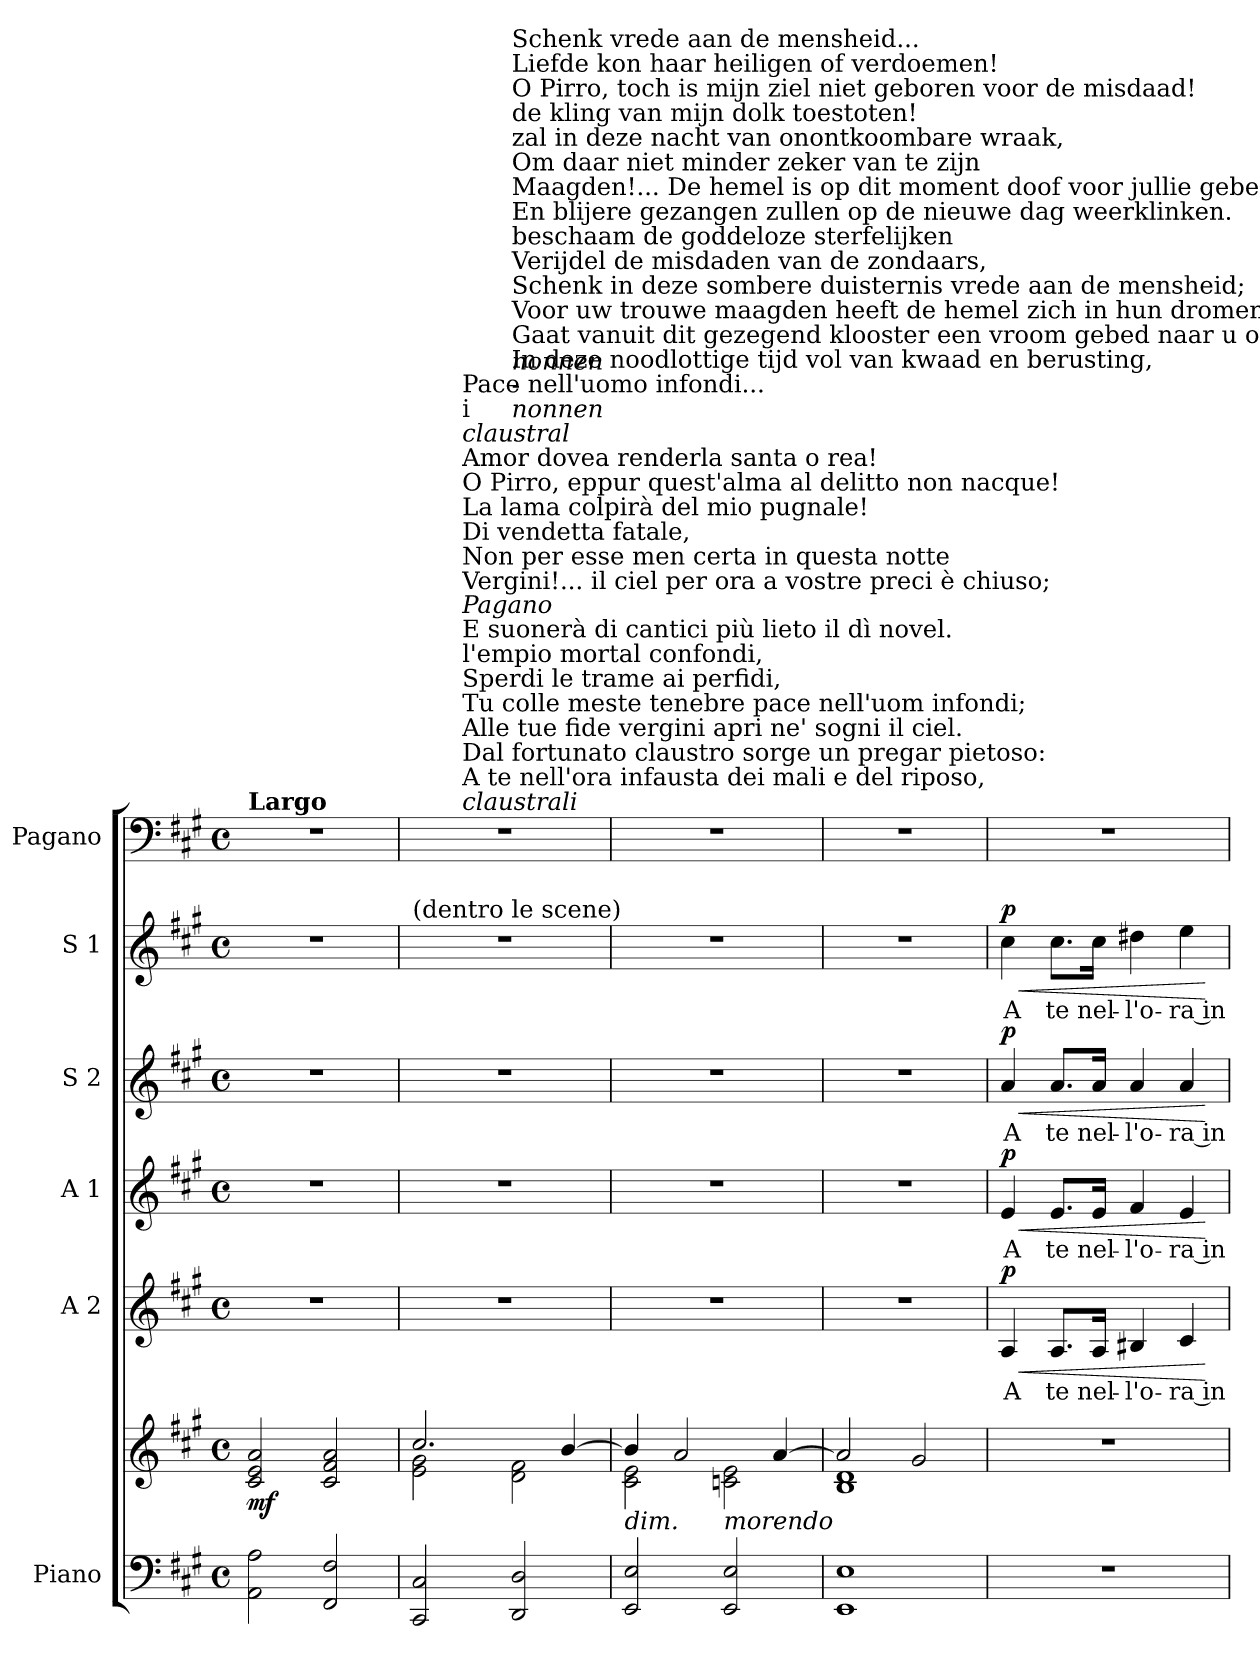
**kern	**kern	**dynam	**kern	**text	**dynam	**kern	**text	**dynam	**kern	**text	**dynam	**kern	**text	**dynam	**kern
*part6	*part6	*part6	*part5	*part5	*part5	*part4	*part4	*part4	*part3	*part3	*part3	*part2	*part2	*part2	*part1
*staff7	*staff6	*staff6/7	*staff5	*staff5	*staff5	*staff4	*staff4	*staff4	*staff3	*staff3	*staff3	*staff2	*staff2	*staff2	*staff1
*I"Piano	*	*	*I"A 2	*	*	*I"A 1	*	*	*I"S 2	*	*	*I"S 1	*	*	*I"Pagano
*I'Pno	*	*	*I'A 2	*	*	*I'A 1	*	*	*I'S 2	*	*	*I'S 1	*	*	*
*clefF4	*clefG2	*	*clefG2	*	*	*clefG2	*	*	*clefG2	*	*	*clefG2	*	*	*clefF4
*k[f#c#g#]	*k[f#c#g#]	*	*k[f#c#g#]	*	*	*k[f#c#g#]	*	*	*k[f#c#g#]	*	*	*k[f#c#g#]	*	*	*k[f#c#g#]
*M4/4	*M4/4	*	*M4/4	*	*	*M4/4	*	*	*M4/4	*	*	*M4/4	*	*	*M4/4
*met(c)	*met(c)	*	*met(c)	*	*	*met(c)	*	*	*met(c)	*	*	*met(c)	*	*	*met(c)
=1	=1	=1	=1	=1	=1	=1	=1	=1	=1	=1	=1	=1	=1	=1	=1
!	!	!	!	!	!	!	!	!	!	!	!	!	!	!	!LO:TX:a:B:t=Largo
!	!	!LO:DY:b	!	!	!	!	!	!	!	!	!	!	!	!	!
2AA\ 2A\	2c#/ 2e/ 2a/	mf	1r	.	.	1r	.	.	1r	.	.	1r	.	.	1r
2FF#/ 2F#/	2c#/ 2f#/ 2a/	.	.	.	.	.	.	.	.	.	.	.	.	.	.
=2	=2	=2	=2	=2	=2	=2	=2	=2	=2	=2	=2	=2	=2	=2	=2
*	*^	*	*	*	*	*	*	*	*	*	*	*	*	*	*
!	!	!	!	!	!	!	!	!	!	!	!	!	!	!	!	!LO:TX:t=De nonnen in het nabijgelegen klooster smeken om vrede in hun avondgebed (een koor achter de schermen),
!	!	!	!	!	!	!	!	!	!	!	!	!	!	!	!	!LO:TX:t=terwijl Pagano bij de kloosterpoort voorbereidingen treft voor de aanslag op Arvino.
!	!	!	!	!	!	!	!	!	!	!	!	!	!	!	!	!LO:TX:t=Vertaling&colon;
!	!	!	!	!	!	!	!	!	!	!	!	!	!	!	!	!LO:TX:B:t=1e akte, scène 3&colon; La Piazza di Sant'Ambrogio
!	!	!	!	!	!	!	!	!	!	!	!	!	!LO:TX:a:t=(dentro le scene)	!	!	!
*	*	*	*	*	*	*	*	*	*	*	*	*	*	*	*	*^
*	*	*	*	*	*	*	*	*	*	*	*	*	*	*	*	*	*^
2CC#/ 2C#/	2.cc#/	2e\ 2g#\	.	1r	.	.	1r	.	.	1r	.	.	1r	.	.	1r	4ryy	2ryy
!	!	!	!	!	!	!	!	!	!	!	!	!	!	!	!	!	!LO:TX:i:t=claustrali	!
!	!	!	!	!	!	!	!	!	!	!	!	!	!	!	!	!	!LO:TX:t=A te nell'ora infausta dei mali e del riposo,	!
!	!	!	!	!	!	!	!	!	!	!	!	!	!	!	!	!	!LO:TX:t=Dal fortunato claustro sorge un pregar pietoso&colon;	!
!	!	!	!	!	!	!	!	!	!	!	!	!	!	!	!	!	!LO:TX:t=Alle tue fide vergini apri ne' sogni il ciel.	!
!	!	!	!	!	!	!	!	!	!	!	!	!	!	!	!	!	!LO:TX:t=Tu colle meste tenebre pace nell'uom infondi;	!
!	!	!	!	!	!	!	!	!	!	!	!	!	!	!	!	!	!LO:TX:t=Sperdi le trame ai perfidi,	!
!	!	!	!	!	!	!	!	!	!	!	!	!	!	!	!	!	!LO:TX:t=l'empio mortal confondi,	!
!	!	!	!	!	!	!	!	!	!	!	!	!	!	!	!	!	!LO:TX:t=E suonerà di cantici più lieto il dì novel.	!
!	!	!	!	!	!	!	!	!	!	!	!	!	!	!	!	!	!LO:TX:i:t=Pagano	!
!	!	!	!	!	!	!	!	!	!	!	!	!	!	!	!	!	!LO:TX:t=Vergini!... il ciel per ora a vostre preci è chiuso;	!
!	!	!	!	!	!	!	!	!	!	!	!	!	!	!	!	!	!LO:TX:t=Non per esse men certa in questa notte	!
!	!	!	!	!	!	!	!	!	!	!	!	!	!	!	!	!	!LO:TX:t=Di vendetta fatale,	!
!	!	!	!	!	!	!	!	!	!	!	!	!	!	!	!	!	!LO:TX:t=La lama colpirà del mio pugnale!	!
!	!	!	!	!	!	!	!	!	!	!	!	!	!	!	!	!	!LO:TX:t=O Pirro, eppur quest'alma al delitto non nacque!	!
!	!	!	!	!	!	!	!	!	!	!	!	!	!	!	!	!	!LO:TX:t=Amor dovea renderla santa o rea!	!
!	!	!	!	!	!	!	!	!	!	!	!	!	!	!	!	!	!LO:TX:i:t=claustral	!
!	!	!	!	!	!	!	!	!	!	!	!	!	!	!	!	!	!LO:TX:t=i	!
!	!	!	!	!	!	!	!	!	!	!	!	!	!	!	!	!	!LO:TX:t=Pace nell'uomo infondi...	!
.	.	.	.	.	.	.	.	.	.	.	.	.	.	.	.	.	2.ryy	.
!	!	!	!	!	!	!	!	!	!	!	!	!	!	!	!	!	!	!LO:TX:i:t=nonnen
!	!	!	!	!	!	!	!	!	!	!	!	!	!	!	!	!	!	!LO:TX:t=In deze noodlottige tijd vol van kwaad en berusting,
!	!	!	!	!	!	!	!	!	!	!	!	!	!	!	!	!	!	!LO:TX:t=Gaat vanuit dit gezegend klooster een vroom gebed naar u op&colon;
!	!	!	!	!	!	!	!	!	!	!	!	!	!	!	!	!	!	!LO:TX:t=Voor uw trouwe maagden heeft de hemel zich in hun dromen geopend.
!	!	!	!	!	!	!	!	!	!	!	!	!	!	!	!	!	!	!LO:TX:t=Schenk in deze sombere duisternis vrede aan de mensheid;
!	!	!	!	!	!	!	!	!	!	!	!	!	!	!	!	!	!	!LO:TX:t=Verijdel de misdaden van de zondaars,
!	!	!	!	!	!	!	!	!	!	!	!	!	!	!	!	!	!	!LO:TX:t=beschaam de goddeloze sterfelijken
!	!	!	!	!	!	!	!	!	!	!	!	!	!	!	!	!	!	!LO:TX:t=En blijere gezangen zullen op de nieuwe dag weerklinken.
!	!	!	!	!	!	!	!	!	!	!	!	!	!	!	!	!	!	!LO:TX:t=-
!	!	!	!	!	!	!	!	!	!	!	!	!	!	!	!	!	!	!LO:TX:t=Maagden!... De hemel is op dit moment doof voor jullie gebeden;
!	!	!	!	!	!	!	!	!	!	!	!	!	!	!	!	!	!	!LO:TX:t=Om daar niet minder zeker van te zijn
!	!	!	!	!	!	!	!	!	!	!	!	!	!	!	!	!	!	!LO:TX:t=zal in deze nacht van onontkoombare wraak,
!	!	!	!	!	!	!	!	!	!	!	!	!	!	!	!	!	!	!LO:TX:t=de kling van mijn dolk toestoten!
!	!	!	!	!	!	!	!	!	!	!	!	!	!	!	!	!	!	!LO:TX:t=O Pirro, toch is mijn ziel niet geboren voor de misdaad!
!	!	!	!	!	!	!	!	!	!	!	!	!	!	!	!	!	!	!LO:TX:t=Liefde kon haar heiligen of verdoemen!
!	!	!	!	!	!	!	!	!	!	!	!	!	!	!	!	!	!	!LO:TX:i:t=nonnen
!	!	!	!	!	!	!	!	!	!	!	!	!	!	!	!	!	!	!LO:TX:t=Schenk vrede aan de mensheid...
2DD/ 2D/	.	2d\ 2f#\	.	.	.	.	.	.	.	.	.	.	.	.	.	.	.	2ryy
.	[4b/	.	.	.	.	.	.	.	.	.	.	.	.	.	.	.	.	.
=3	=3	=3	=3	=3	=3	=3	=3	=3	=3	=3	=3	=3	=3	=3	=3	=3	=3	=3
!	!LO:TX:b:i:t=dim.	!	!	!	!	!	!	!	!	!	!	!	!	!	!	!	!	!
*	*	*	*	*	*	*	*	*	*	*	*	*	*	*	*	*v	*v	*v
2EE/ 2E/	4b/]	2c#\ 2e\	.	1r	.	.	1r	.	.	1r	.	.	1r	.	.	1r
.	2a/	.	.	.	.	.	.	.	.	.	.	.	.	.	.	.
!LO:TX:a:i:t=morendo	!	!	!	!	!	!	!	!	!	!	!	!	!	!	!	!
2EE/ 2E/	.	2cn\ 2e\	.	.	.	.	.	.	.	.	.	.	.	.	.	.
.	[4a/	.	.	.	.	.	.	.	.	.	.	.	.	.	.	.
=4	=4	=4	=4	=4	=4	=4	=4	=4	=4	=4	=4	=4	=4	=4	=4	=4
1EE 1E	2a/]	1B 1d	.	1r	.	.	1r	.	.	1r	.	.	1r	.	.	1r
.	2g#/	.	.	.	.	.	.	.	.	.	.	.	.	.	.	.
*	*v	*v	*	*	*	*	*	*	*	*	*	*	*	*	*	*
=5	=5	=5	=5	=5	=5	=5	=5	=5	=5	=5	=5	=5	=5	=5	=5
!	!	!	!	!LO:LY:b	!LO:HP:b	!	!LO:LY:b	!LO:HP:b	!	!LO:LY:b	!LO:HP:b	!	!LO:LY:b	!LO:HP:b	!
!	!	!	!	!	!LO:DY:n=1:a	!	!	!LO:DY:n=1:a	!	!	!LO:DY:n=1:a	!	!	!LO:DY:n=1:a	!
1r	1r	.	4A/	A	< p	4e/	A	< p	4a/	A	< p	4cc#\	A	< p	1r
!	!	!	!	!LO:LY:b	!	!	!LO:LY:b	!	!	!LO:LY:b	!	!	!LO:LY:b	!	!
.	.	.	8.A/L	te	.	8.e/L	te	.	8.a/L	te	.	8.cc#\L	te	.	.
!	!	!	!	!LO:LY:b	!	!	!LO:LY:b	!	!	!LO:LY:b	!	!	!LO:LY:b	!	!
.	.	.	16A/Jk	nel-	.	16e/Jk	nel-	.	16a/Jk	nel-	.	16cc#\Jk	nel-	.	.
!	!	!	!	!LO:LY:b	!	!	!LO:LY:b	!	!	!LO:LY:b	!	!	!LO:LY:b	!	!
.	.	.	4B#X/	-l'o-	.	4f#/	-l'o-	.	4a/	-l'o-	.	4dd#X\	-l'o-	.	.
!	!	!	!	!LO:LY:b	!	!	!LO:LY:b	!	!	!LO:LY:b	!	!	!LO:LY:b	!	!
.	.	.	4c#/	-ra in	.	4e/	-ra in	.	4a/	-ra in	.	4ee\	-ra in	.	.
.	.	.	.	.	[	.	.	[	.	.	[	.	.	[	.
=	=	=	=	=	=	=	=	=	=	=	=	=	=	=	=
*-	*-	*-	*-	*-	*-	*-	*-	*-	*-	*-	*-	*-	*-	*-	*-
